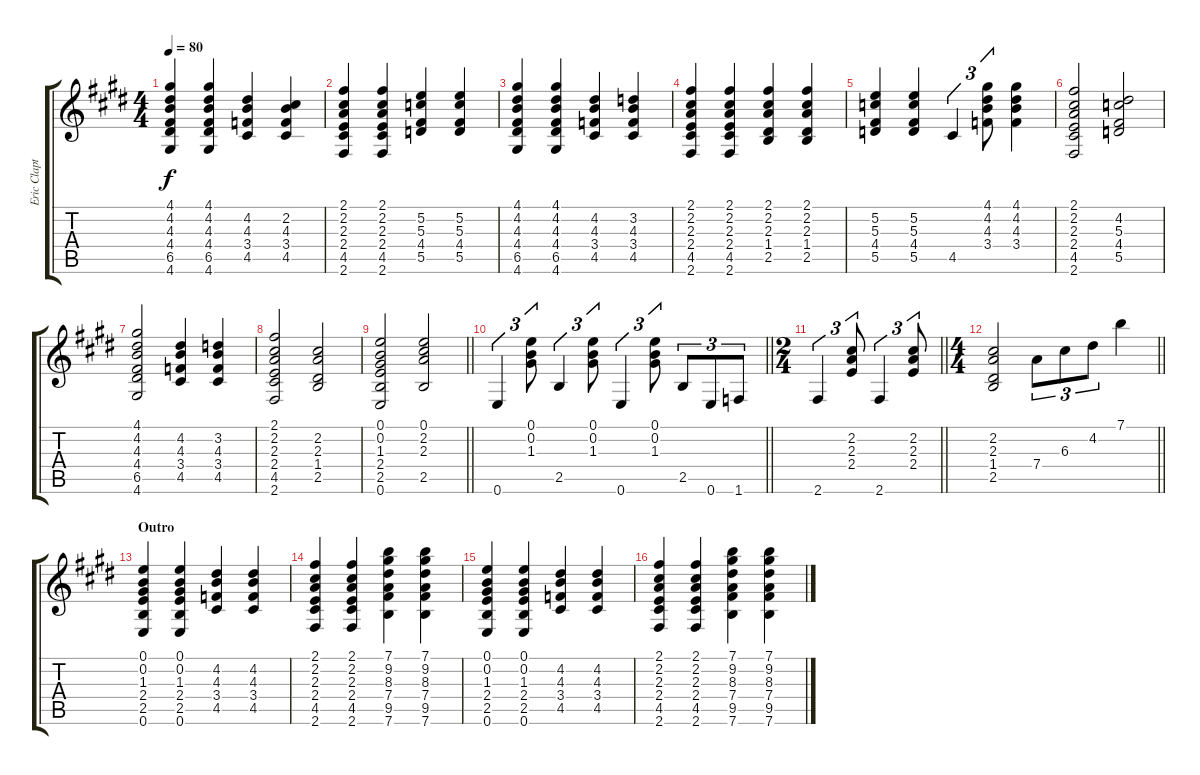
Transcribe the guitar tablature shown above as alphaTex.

\track ("Eric Clapton Guitar I" "Eric Clapt") {instrument electricguitarjazz}
\staff {score tabs}
\tuning (E4 B3 G3 D3 A2 E2) {hide}
\ts (4 4)
\tempo 80
\clef g2
\ks e
(4.1 4.2 4.3 4.4 6.5 4.6).4{dy f} (4.1 4.2 4.3 4.4 6.5 4.6).4 (4.2 4.3 3.4 4.5).4 (2.2 4.3 3.4 4.5).4 |
(2.1 2.2 2.3 2.4 4.5 2.6).4 (2.1 2.2 2.3 2.4 4.5 2.6).4 (5.2 5.3 4.4 5.5).4 (5.2 5.3 4.4 5.5).4 |
(4.1 4.2 4.3 4.4 6.5 4.6).4 (4.1 4.2 4.3 4.4 6.5 4.6).4 (4.2 4.3 3.4 4.5).4 (3.2 4.3 3.4 4.5).4 |
(2.1 2.2 2.3 2.4 4.5 2.6).4 (2.1 2.2 2.3 2.4 4.5 2.6).4 (2.1 2.2 2.3 1.4 2.5).4 (2.1 2.2 2.3 1.4 2.5).4 |
(5.2 5.3 4.4 5.5).4 (5.2 5.3 4.4 5.5).4 4.5.4{tu (3 2)} (4.1 4.2 4.3 3.4).8{tu (3 2)} (4.1 4.2 4.3 3.4).4 |
(2.1 2.2 2.3 2.4 4.5 2.6).2 (4.2 5.3 4.4 5.5).2 |
(4.1 4.2 4.3 4.4 6.5 4.6).2 (4.2 4.3 3.4 4.5).4 (3.2 4.3 3.4 4.5).4 |
(2.1 2.2 2.3 2.4 4.5 2.6).2 (2.2 2.3 1.4 2.5).2 |
\barLineRight lightlight
(0.1 0.2 1.3 2.4 2.5 0.6).2 (0.1 2.2 2.3 2.5).2 |
\barLineRight lightlight
0.6.4{tu (3 2)} (0.1 0.2 1.3).8{tu (3 2)} 2.5.4{tu (3 2)} (0.1 0.2 1.3).8{tu (3 2)} 0.6.4{tu (3 2)} (0.1 0.2 1.3).8{tu (3 2)} 2.5.8{tu (3 2)} 0.6.8{tu (3 2)} 1.6.8{tu (3 2)} |
\ts (2 4)
\barLineRight lightlight
2.6.4{tu (3 2)} (2.2 2.3 2.4).8{tu (3 2)} 2.6.4{tu (3 2)} (2.2 2.3 2.4).8{tu (3 2)} |
\ts (4 4)
\barLineRight lightlight
(2.2 2.3 1.4 2.5).2 7.4.8{tu (3 2)} 6.3.8{tu (3 2)} 4.2.8{tu (3 2)} 7.1.4 |
\section ("" "Outro")
(0.1 0.2 1.3 2.4 2.5 0.6).4 (0.1 0.2 1.3 2.4 2.5 0.6).4 (4.2 4.3 3.4 4.5).4 (4.2 4.3 3.4 4.5).4 |
(2.1 2.2 2.3 2.4 4.5 2.6).4 (2.1 2.2 2.3 2.4 4.5 2.6).4 (7.1 9.2 8.3 7.4 9.5 7.6).4 (7.1 9.2 8.3 7.4 9.5 7.6).4 |
(0.1 0.2 1.3 2.4 2.5 0.6).4 (0.1 0.2 1.3 2.4 2.5 0.6).4 (4.2 4.3 3.4 4.5).4 (4.2 4.3 3.4 4.5).4 |
(2.1 2.2 2.3 2.4 4.5 2.6).4 (2.1 2.2 2.3 2.4 4.5 2.6).4 (7.1 9.2 8.3 7.4 9.5 7.6).4 (7.1 9.2 8.3 7.4 9.5 7.6).4
